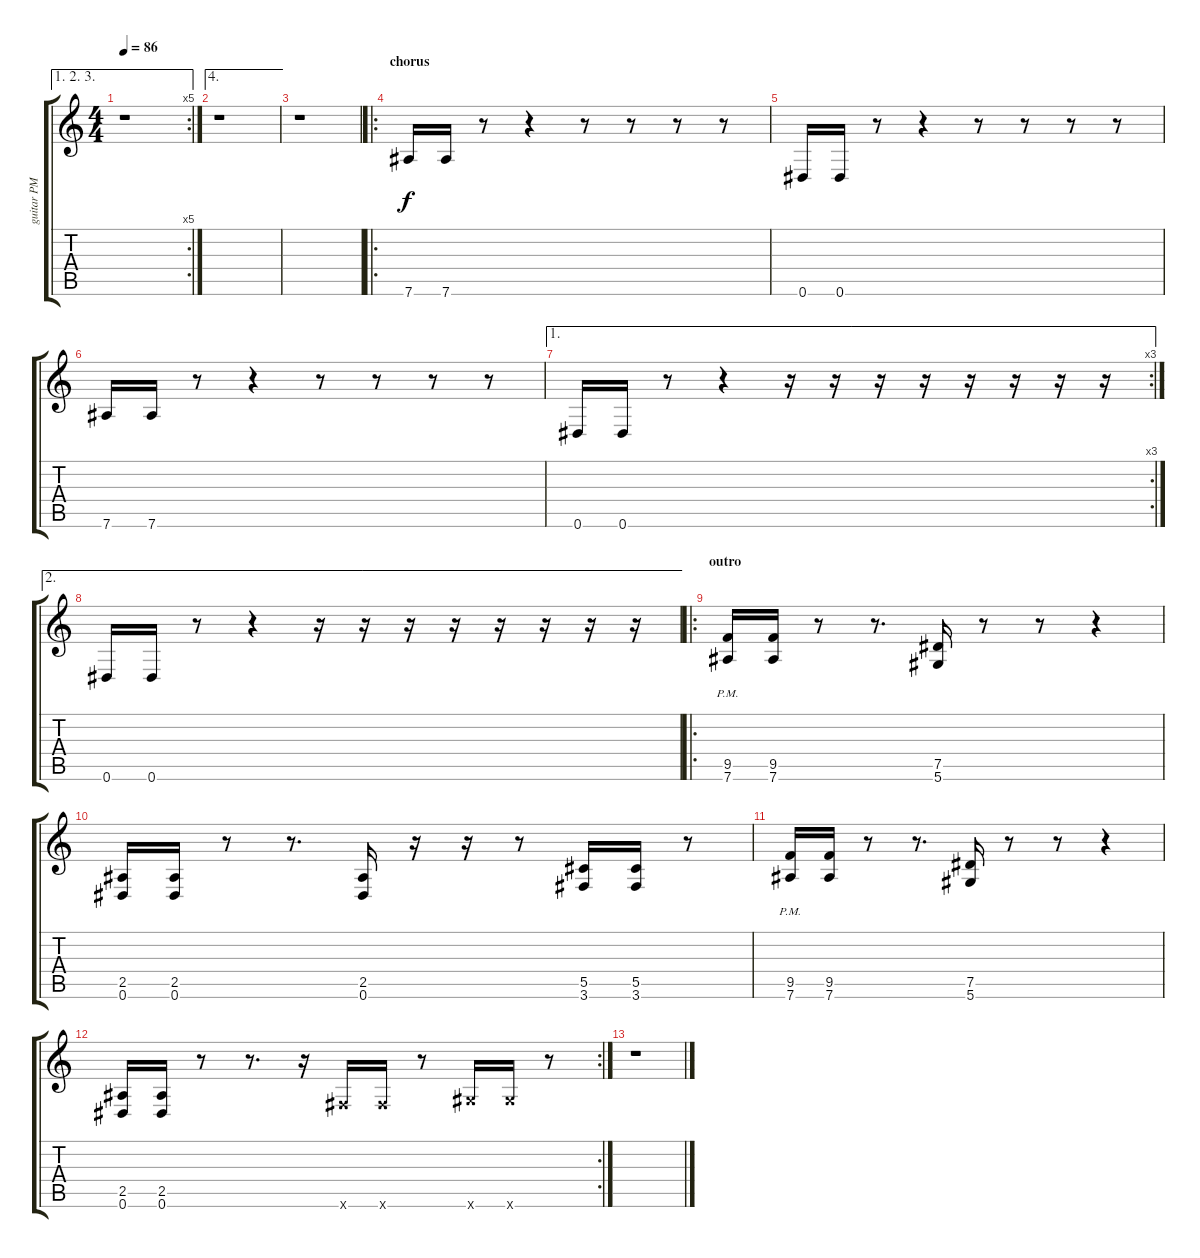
\track ("guitar PM" "guitar PM") {instrument electricguitarmuted}
\staff {score tabs}
\tuning (Eb4 Bb3 Gb3 Db3 Ab2 Eb2) {hide}
\ae (1 2 3)
\rc 5
\ts (4 4)
\tempo 86
\clef g2
\ks c
r.1{dy f} |
\ae 4
r.1 |
r.1 |
\ro
\section ("" "chorus")
7.6.16 7.6.16 r.8 r.4 r.8 r.8 r.8 r.8 |
0.6.16 0.6.16 r.8 r.4 r.8 r.8 r.8 r.8 |
7.6.16 7.6.16 r.8 r.4 r.8 r.8 r.8 r.8 |
\ae 1
\rc 3
0.6.16 0.6.16 r.8 r.4 r.16 r.16 r.16 r.16 r.16 r.16 r.16 r.16 |
\ae 2
0.6.16 0.6.16 r.8 r.4 r.16 r.16 r.16 r.16 r.16 r.16 r.16 r.16 |
\ro
\section ("" "outro")
(9.5 7.6{pm}).16 (9.5 7.6).16 r.8 r.8{d} (7.5 5.6).16 r.8 r.8 r.4 |
(2.5 0.6).16 (2.5 0.6).16 r.8 r.8{d} (2.5 0.6).16 r.16 r.16 r.8 (5.5 3.6).16 (5.5 3.6).16 r.8 |
(9.5 7.6{pm}).16 (9.5 7.6).16 r.8 r.8{d} (7.5 5.6).16 r.8 r.8 r.4 |
\rc 2
(2.5 0.6).16 (2.5 0.6).16 r.8 r.8{d} r.16 3.6{x}.16 3.6{x}.16 r.8 5.6{x}.16 5.6{x}.16 r.8 |
r.1
